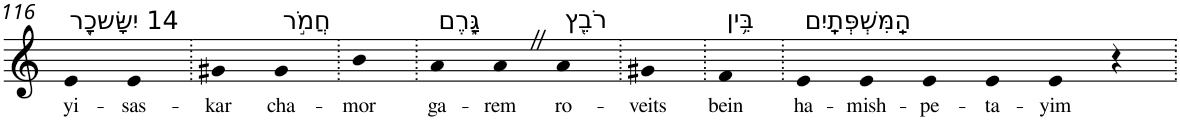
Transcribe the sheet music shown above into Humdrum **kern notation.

**kern	**text
*part1	*part1
*staff1	*staff1
*I"Piano	*
*I'Pno	*
!!LO:PB:g=z
*clefG2	*
*k[]	*
=116	=116
!LO:TX:a:t=14 יִשָּׂשכָ֖ר	!
!	!LO:LY:b
4e	yi-
!	!LO:LY:b
4e	-sas-
=117.	=117.
!	!LO:LY:b
4g#X	-kar
!LO:TX:a:t=חֲמֹ֣ר	!
!	!LO:LY:b
4g#	cha-
=118.	=118.
!	!LO:LY:b
4b	-mor
=119.	=119.
!LO:TX:a:t=גָּ֑רֶם	!
!	!LO:LY:b
4a	ga-
!	!LO:LY:b
4aZ	-rem
!LO:TX:a:t=רֹבֵ֖ץ	!
!	!LO:LY:b
4a	ro-
=120.	=120.
!	!LO:LY:b
4g#X	-veits
=121.	=121.
!LO:TX:a:t=בֵּ֥ין	!
!	!LO:LY:b
4f	bein
=122.	=122.
!LO:TX:a:t=הַֽמִּשְׁפְּתָֽיִם	!
!	!LO:LY:b
4e	ha-
!	!LO:LY:b
4e	-mish-
!	!LO:LY:b
4e	-pe-
!	!LO:LY:b
4e	-ta-
!	!LO:LY:b
4e	-yim
4r	.
=.	=.
*-	*-
